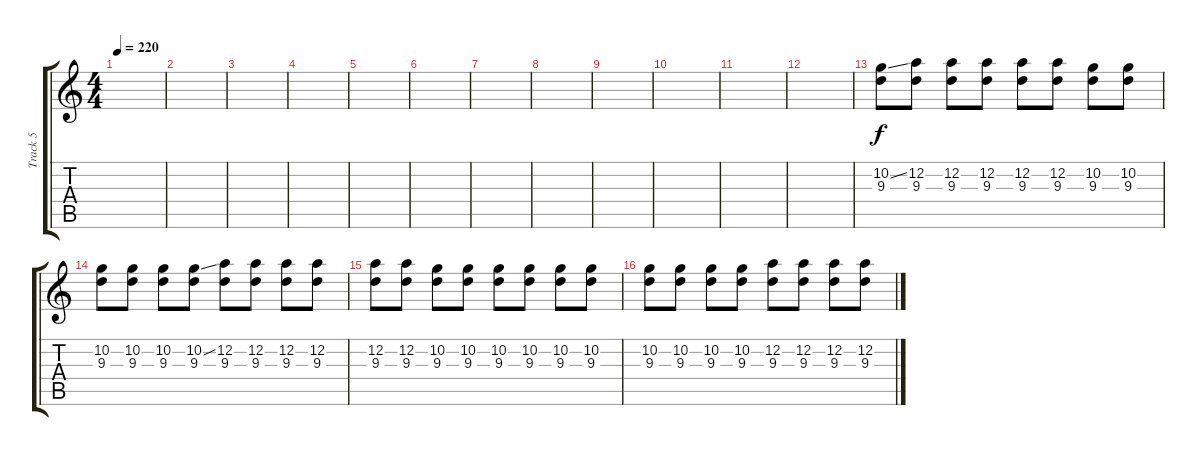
\track ("Track 5" "Track 5") {instrument distortionguitar}
\staff {score tabs}
\tuning (D4 A3 F3 C3 G2 D2) {hide}
\ts (4 4)
\tempo 220
\clef g2
\ks c
|
|
|
|
|
|
|
|
|
|
|
|
(10.2{ss} 9.3).8 (12.2 9.3).8 (12.2 9.3).8 (12.2 9.3).8 (12.2 9.3).8 (12.2 9.3).8 (10.2 9.3).8 (10.2 9.3).8 |
(10.2 9.3).8 (10.2 9.3).8 (10.2 9.3).8 (10.2{ss} 9.3).8 (12.2 9.3).8 (12.2 9.3).8 (12.2 9.3).8 (12.2 9.3).8 |
(12.2 9.3).8 (12.2 9.3).8 (10.2 9.3).8 (10.2 9.3).8 (10.2 9.3).8 (10.2 9.3).8 (10.2 9.3).8 (10.2 9.3).8 |
(10.2 9.3).8 (10.2 9.3).8 (10.2 9.3).8 (10.2 9.3).8 (12.2 9.3).8 (12.2 9.3).8 (12.2 9.3).8 (12.2 9.3).8
